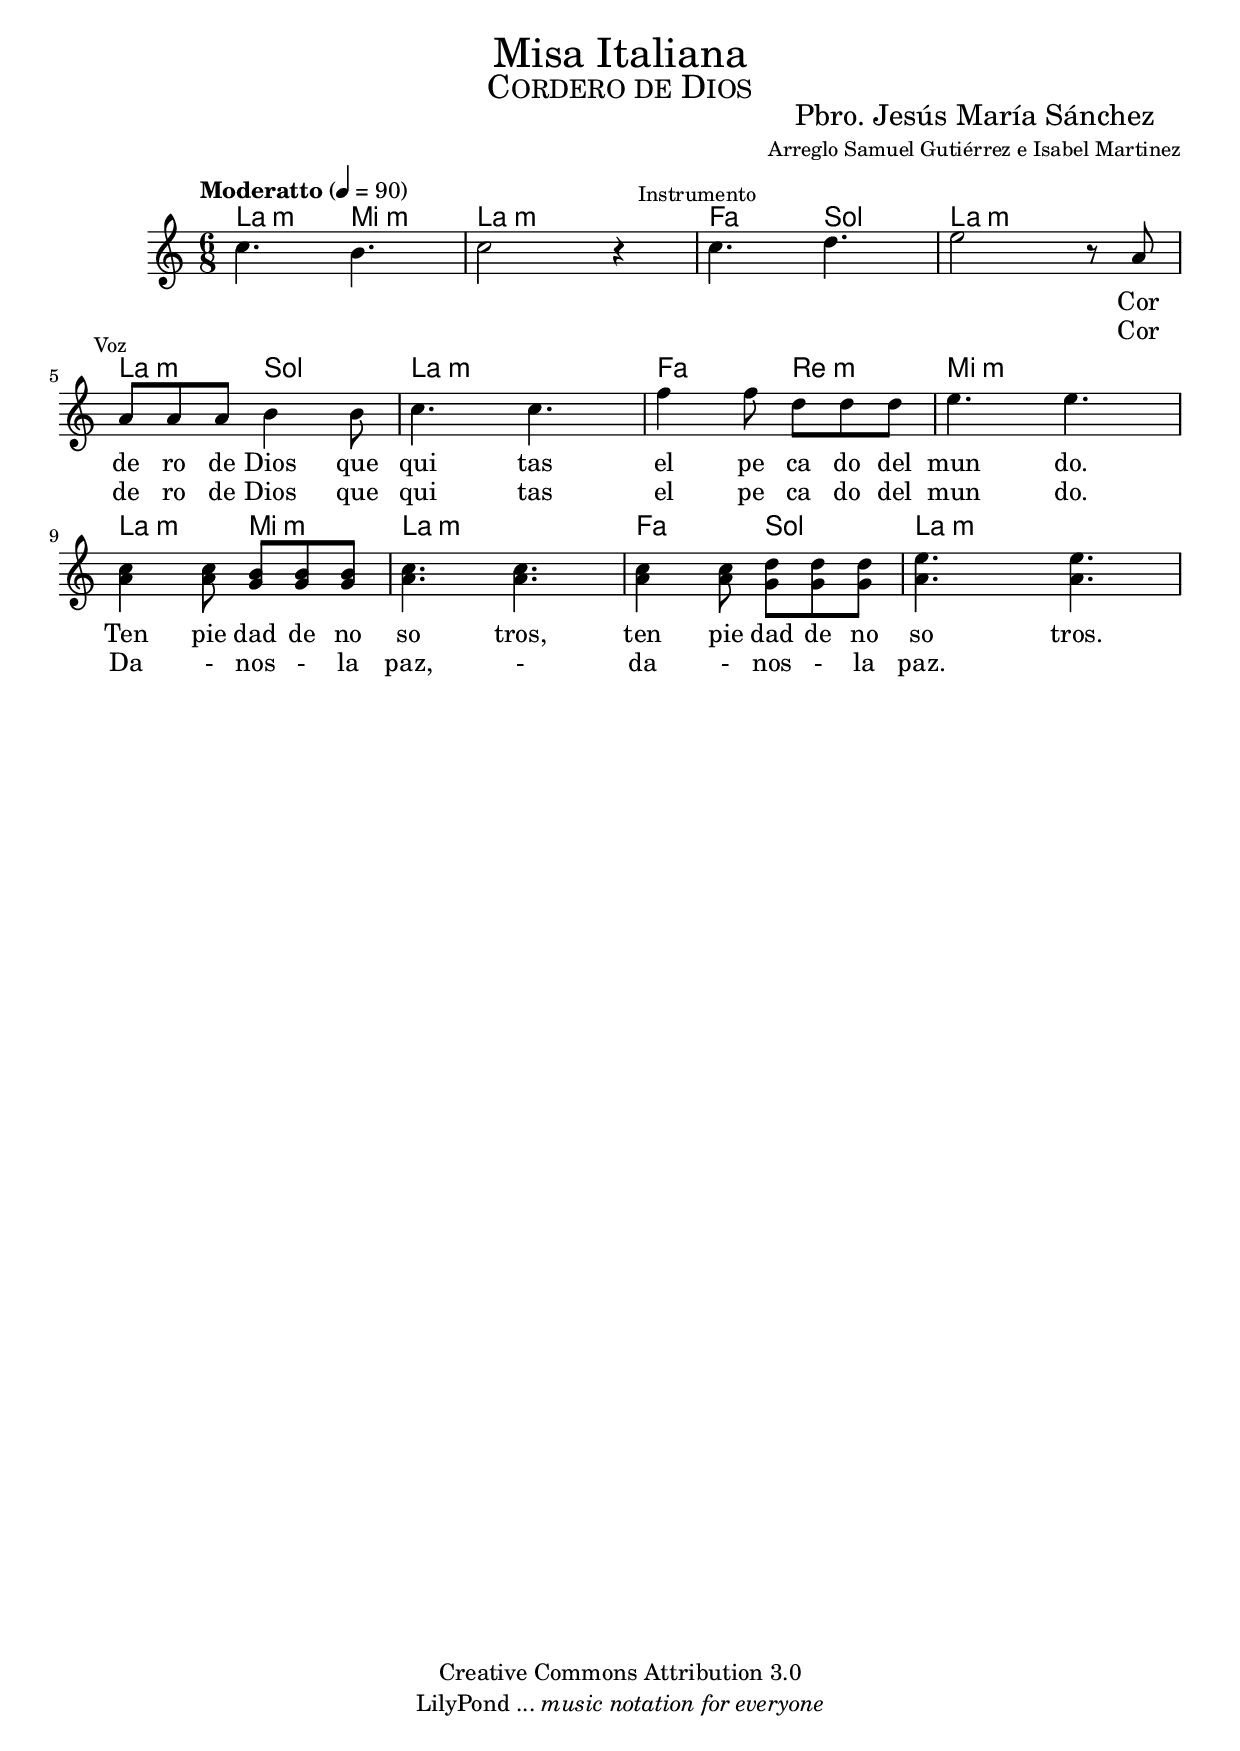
% ****************************************************************
%	Titulos del Archivo
%	by serach.sam@
% ****************************************************************
\language "espanol"
\version "2.18.0"

% --- Includes
%\include "texto.ily"

% --- Tamaño del pentagrama
%#(set-global-staff-size 25)

% --- Cabecera
\markup { \fill-line { \center-column { \fontsize #5 "Misa Italiana" \fontsize #3 \caps "Cordero de Dios" } } }
\markup { \fill-line { " " \center-column { \fontsize #2 "Pbro. Jesús María Sánchez" \small "Arreglo Samuel Gutiérrez e Isabel Martinez" } } }
\header {
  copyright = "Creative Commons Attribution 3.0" 
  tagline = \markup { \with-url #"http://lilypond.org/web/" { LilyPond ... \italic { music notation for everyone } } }
  breakbefore = ##t
}

% --- Musica
instrumento = \relative do' {
    %\compressFullBarRests
    \tempo "Moderatto" 4 = 90
    \key re \minor 
    \time 6/8
    %Escribir la musica aqui...
    \override DynamicLineSpanner.staff-padding = #15
    \newSpacingSection	
    \override Score.SpacingSpanner.spacing-increment = #5
    fa4. mi4. fa2 r4		| %1
    \mark \markup { \small "Instrumento" }
    fa4. sol4. 
    la2 r8 re,8			| %3
    \mark \markup { \small "Voz" }
     re8 re8 re8 mi4 mi8 
    fa4. fa4.			| %5
    sib4 sib8 sol8 sol8 sol8 	| %6
    la4. la4.			| %7
    \repeat volta 1 {
        <fa re>4 <fa re>8 <mi do>8 <mi do>8 <mi do>8 | %8
        <fa re>4. <fa re>4.	| %9
        <fa re>4 <fa re>8 <sol do,>8 <sol do,>8 <sol do,>8 | %10
        <la re,>4. <la re,>4.		| %11
    }
}

letra_uno = \lyricmode { 
    _ _ _ _ _ _
    Cor de ro de Dios que qui tas el pe ca do del mun do. Ten pie dad de no so tros, ten pie dad de no so tros.
}

letra_dos = \lyricmode { 
    _ _ _ _ _ _
    Cor de ro de Dios que qui tas el pe ca do del mun do. Da - nos - la paz, - da - nos - la paz.
}

% --- Acordes
acordes = \new ChordNames {
    \set chordChanges = ##t
    \italianChords
    \chordmode { 
        la4.:m mi4.:m la2.:m fa4. sol4. la2.:m
        la4.:m sol4. la2.:m fa4. re4.:m mi2.:m
        la4.:m mi4.:m la2.:m fa4. sol4. la2.:m
    }
}

% --- Partitura
\score {
  <<
    \acordes
    \new Staff { <<
      \set Staff.midiInstrument = #"oboe"
      \new Voice = "voz" {
        \transposition la
        \transpose do sol
        \instrumento
      }
    >>}
    \new Lyrics \lyricsto "voz" { 
      \letra_uno
    }
    \new Lyrics \lyricsto "voz" { 
      \letra_dos
    }
  >>
  \midi {}
  \layout {}
}

% --- Pagina
\paper {
  #( set-default-paper-size "letter" )
} 